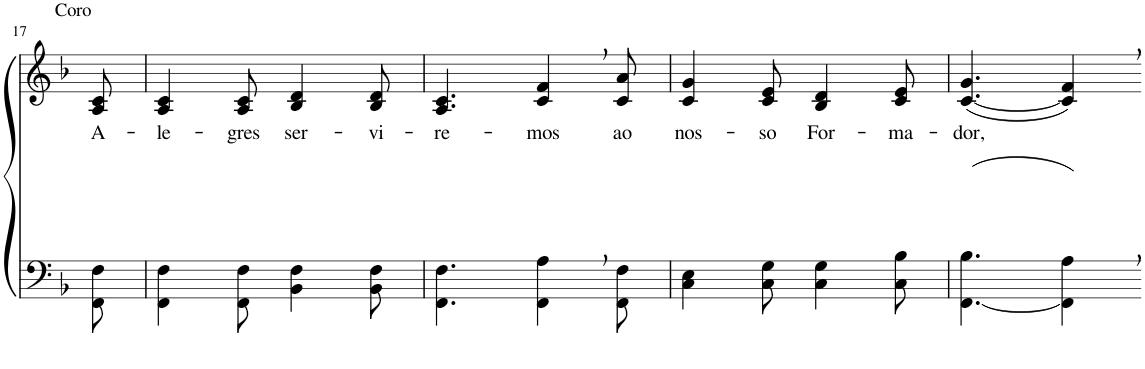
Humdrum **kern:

**kern	**kern	**text
*part2	*part1	*part1
*staff2	*staff1	*staff1
*I"Parte III e IV	*I"Parte I e II	*
!!LO:PB:g=z
*clefF4	*clefG2	*
*Trd-1c-2	*Trd-1c-2	*
*k[b-]	*k[b-]	*
*M6/8	*M6/8	*
=17	=17	=17
!	!LO:TX:a:t=Coro	!
!	!	!LO:LY:b
8FF\ 8F\	8A/ 8c/	A-
=18	=18	=18
!	!	!LO:LY:b
4FF\ 4F\	4A/ 4c/	-le-
!	!	!LO:LY:b
8FF\ 8F\	8A/ 8c/	-gres
!	!	!LO:LY:b
4BB-\ 4F\	4B-/ 4d/	ser-
!	!	!LO:LY:b
8BB-\ 8F\	8B-/ 8d/	-vi-
=19	=19	=19
!	!	!LO:LY:b
4.FF\ 4.F\	4.A/ 4.c/	-re-
!	!	!LO:LY:b
4FF\, 4A\,	4c/, 4f/,	-mos
!	!	!LO:LY:b
8FF\ 8F\	8c/ 8a/	ao
=20	=20	=20
!	!	!LO:LY:b
4C\ 4E\	4c/ 4g/	nos-
!	!	!LO:LY:b
8C\ 8G\	8c/ 8e/	-so
!	!	!LO:LY:b
4C\ 4G\	4B-/ 4d/	For-
!	!	!LO:LY:b
8C\ 8B-\	8c/ 8e/	-ma-
=21	=21	=21
!	!	!LO:LY:b
([4.FF\ 4.B-\	([4.c/ 4.g/	-dor,
4FF\], 4A\,)	4c/], 4f/,)	.
=-	=-	=-
*-	*-	*-
